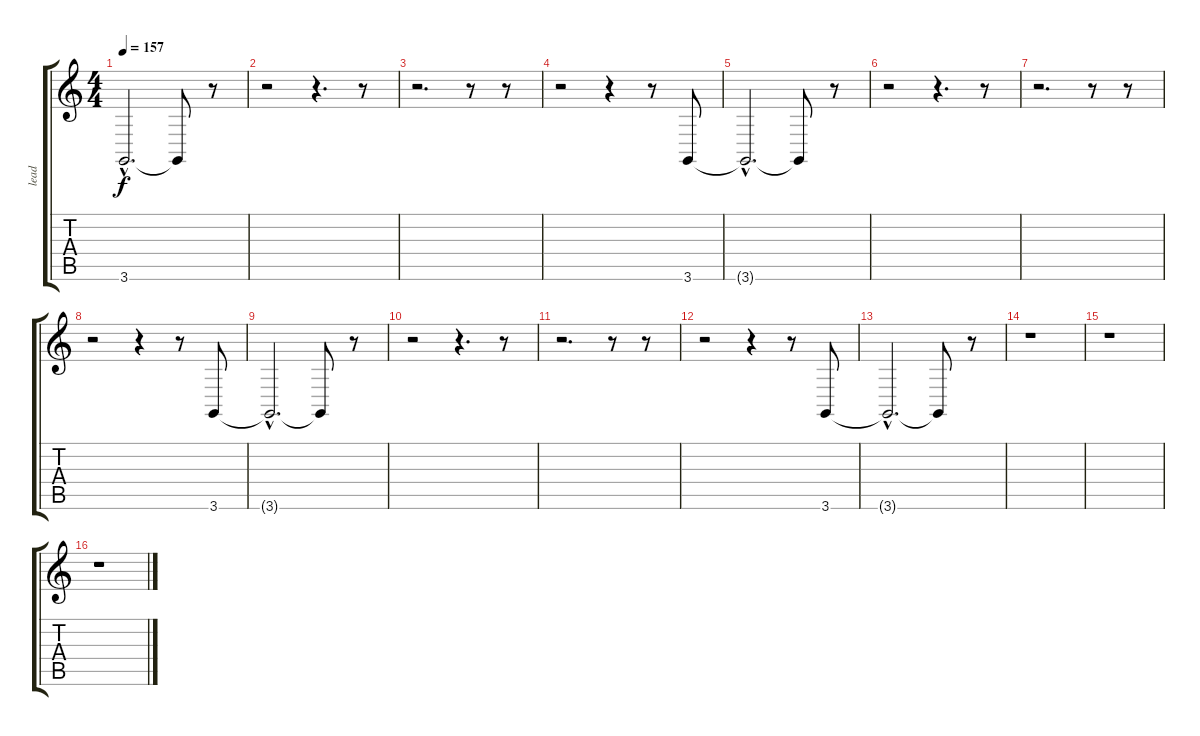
\track ("lead    " "lead    ") {instrument lead8bassandlead}
\staff {score tabs}
\tuning (E4 B3 G3 D3 A2 E2) {hide}
\ts (4 4)
\tempo 157
\clef g2
\ks c
3.6{hac t}.2{d dy f} 3.6{t}.8 r.8 |
r.2 r.4{d} r.8 |
r.2{d} r.8 r.8 |
r.2 r.4 r.8 3.6.8 |
3.6{hac t}.2{d} 3.6{t}.8 r.8 |
r.2 r.4{d} r.8 |
r.2{d} r.8 r.8 |
r.2 r.4 r.8 3.6.8 |
3.6{hac t}.2{d} 3.6{t}.8 r.8 |
r.2 r.4{d} r.8 |
r.2{d} r.8 r.8 |
r.2 r.4 r.8 3.6.8 |
3.6{hac t}.2{d} 3.6{t}.8 r.8 |
r.1 |
r.1 |
r.1
